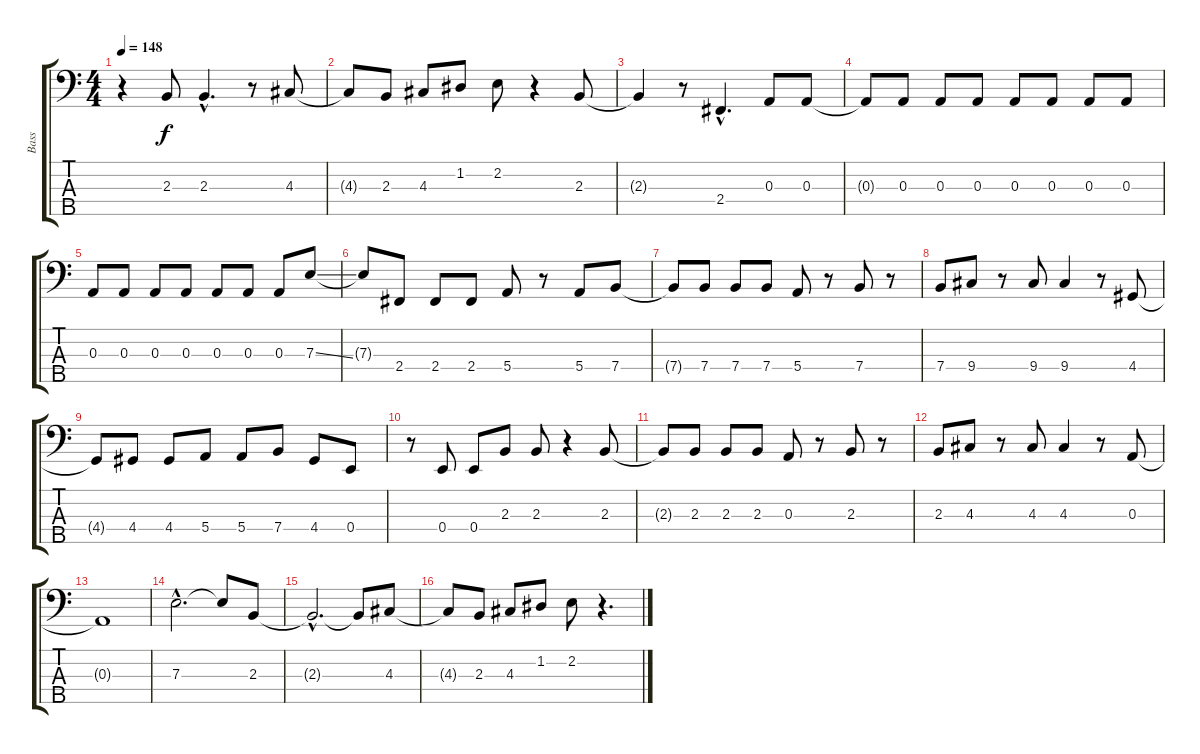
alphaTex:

\track ("Bass" "Bass") {instrument electricbassfinger}
\staff {score tabs}
\tuning (G2 D2 A1 E1 B0) {hide}
\ts (4 4)
\tempo 148
\clef f4
\ks c
r.4{dy f} 2.3.8 2.3{hac}.4{d} r.8 4.3.8 |
4.3{t}.8 2.3.8 4.3.8 1.2.8 2.2.8 r.4 2.3.8 |
2.3{t}.4 r.8 2.4{hac}.4{d} 0.3.8 0.3.8 |
0.3{t}.8 0.3.8 0.3.8 0.3.8 0.3.8 0.3.8 0.3.8 0.3.8 |
0.3.8 0.3.8 0.3.8 0.3.8 0.3.8 0.3.8 0.3.8 7.3{ss}.8 |
7.3{t}.8 2.4.8 2.4.8 2.4.8 5.4.8 r.8 5.4.8 7.4.8 |
7.4{t}.8 7.4.8 7.4.8 7.4.8 5.4.8 r.8 7.4.8 r.8 |
7.4.8 9.4.8 r.8 9.4.8 9.4.4 r.8 4.4.8 |
4.4{t}.8 4.4.8 4.4.8 5.4.8 5.4.8 7.4.8 4.4.8 0.4.8 |
r.8 0.4.8 0.4.8 2.3.8 2.3.8 r.4 2.3.8 |
2.3{t}.8 2.3.8 2.3.8 2.3.8 0.3.8 r.8 2.3.8 r.8 |
2.3.8 4.3.8 r.8 4.3.8 4.3.4 r.8 0.3.8 |
0.3{t}.1 |
7.3{hac}.2{d} 7.3{t}.8 2.3.8 |
2.3{hac t}.2{d} 2.3{t}.8 4.3.8 |
4.3{t}.8 2.3.8 4.3.8 1.2.8 2.2.8 r.4{d}
